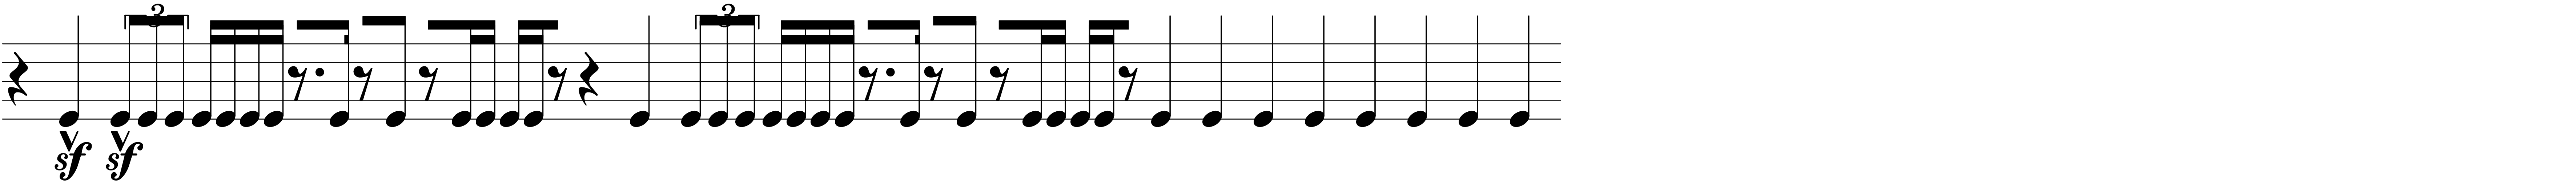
\version "2.20.0"

\paper{
  paper-width = 1200
  paper-height = 100

  top-margin = 0
  bottom-margin = 0
  left-margin = 1
  right-margin = 1
  
  system-system-spacing =
  #'((basic-distance . 15)  %this controls space between lines default = 12
      (minimum-distance . 8)
      (padding . 1)
      (stretchability . 60)) 

}

\book {

  \header {
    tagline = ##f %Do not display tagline
  }

  \score {

    <<

      \override Score.BarNumber.break-visibility = ##(#f #f #f) %The order of the three values is end of line visible, middle of line visible, beginning of line visible.

      \new Staff \with {
        \omit TimeSignature
        \omit BarLine
        \omit Clef
        \omit KeySignature
        \override StaffSymbol.thickness = #1 %thickness of stafflines, ledger lines, and stems
        % \accidentalStyle dodecaphonic  modern modern-cautionary neo-modern default http://lilypond.org/doc/v2.18/Documentation/notation/displaying-pitches#automatic-accidentals
      }

      {
        \time 8/4
        \override TupletBracket.bracket-visibility = ##t
        \override TupletNumber.visibility = ##f
        %\once \override TupletNumber #'text = "7:4"
        %\set tupletFullLength = ##t %http://lilypond.org/doc/v2.19/Documentation/snippets/rhythms
        
        \override NoteHead.font-size = #-2
        \override DynamicText.font-size = #-2
        
       % \override Stem.details.beamed-lengths = #'(7)
        %\override Stem.details.lengths = #'(7)
        
        
        \override Stem.details.beamed-lengths = #'(5.5)
        \override Stem.details.lengths = #'(5.5)
        \override Stem.details.lengths = #'(5.5)
        
        % \override NoteColumn.accent-skip = ##t
        
        \override Accidental.font-size = -4 
       % \stopStaff
        r4    e'4-^\sf    \tuplet 3/2 {e'8-^\sf e' e'}   e'16 e'e'e'   r8. [e'16]   r8 [e'8]   r8 [e'16 e']     e'16 [e' r8]
        r4    e'4    \tuplet 3/2 {e'8 e' e'}   e'16 e'e'e'   r8. [e'16]   r8 [e'8]   r8 [e'16 e']     e'16 [e' r8]    
        e'4 e'e'e'e'e'e'e'
        
        % Notes Only, No Staff
        %     \stopStaff
        %         \override NoteHead.transparent = ##t
        %         \override NoteHead.no-ledgers = ##t 
        %         \override Script.transparent = ##t
        %         \override Stem.transparent = ##t  
        %         \override TupletBracket.bracket-visibility = ##f
        %         \override TupletNumber.transparent = ##t
        %         \override Staff.Clef.transparent =##t
        %         \override Staff.BarLine.transparent =##t

        % To Restart Staff After Stopping Staff
        %    \startStaff
        %         \override NoteHead.transparent = ##f
        %         \override NoteHead.no-ledgers = ##f
        %         \override Script.transparent = #f
        %         \override Stem.transparent = ##f
        %         \override TupletBracket.bracket-visibility = ##t
        %         \override TupletNumber.transparent = ##f
        %         \override Staff.Clef.transparent =##f
        %         \override Staff.BarLine.transparent =##f
        
        % Repeats        
        %       \repeat volta 2{
        %          a4 a a a    a a a a    a a a a    a a a a
        %         }         
        
        %https://lilypond.org/doc/v2.20/Documentation/notation/list-of-articulations
        
        
        
      
        
        %           e'4 %quarter
        %           fis'4 %quarter sharp
        %           e'4 %quarter 1 ledger on
        %           cis'4 %quarter sharp 1 ledger on
        %           
        %           a4 %quarter 2 ledger on
        %           g4 %quarter 2 ledger below
        %           gis4 %quarter sharp 2 ledger below 
        %           r4 %rest
        %           
        %           r8 [e'8]%8thR-8th
        %           r8 [fis'8] %8thR-8th sharp
        %           r8 [e'8] %8thR-8th 1 ledger on
        %           r8 [cis'8] %8thR-8th sharp 1 ledger on
        %           
        %           r8 [a8] %8thR-8th 2 ledger on
        %           r8 [g8] %8thR-8th 2 ledger below
        %           r8 [gis8] %8thR-8th sharp 2 ledger below
        %           r8 [e'16 e']% 8thR-16th-16th

        % 
        %           r8 [fis'16 fis']% 8thR-16th-16th sharp
        %           r8 [e'16 e']% 8thR-16th-16th 1 ledger on
        %           r8 [cis'16 cis']% 8thR-16th-16th sharp 1 ledger on
        %           r8 [a16 a]% 8thR-16th-16th 2 ledgers on
        % 
        %           r8 [g16 g]% 8thR-16th-16th 2 ledgers below
        %           r8 [gis16 gis]% 8thR-16th-16th sharp 2 ledgers below
        %           e'16 [e' r8] % 16th-16th-8thR
        %           fis'16 [fis' r8] % 16th-16th-8thR sharp
        % 
        %           e'16 [e' r8] % 16th-16th-8thR 1 ledger on
        %           cis'16 [cis' r8] % 16th-16th-8thR sharp 1 ledger on
        %           a16 [a r8] % 16th-16th-8thR 2 ledgers on
        %           g16 [g r8] % 16th-16th-8thR 2 ledgers below
        % 
        %           gis16 [gis] r8 % 16th-16th-8thR sharp 2 ledgers below
        %           r8. [e'16]  % Dt8thR-16th
        %           r8. [fis'16]  % Dt8thR-16th sharp
        %           r8. [e'16]  % Dt8thR-16th 1 ledger on
        %           
        % 
        %           r8. [cis'16]  % Dt8thR-16th sharp 1 ledger on
        %           r8. [a16]  % Dt8thR-16th sharp 2 ledgers on
        %           r8. [g16]  % Dt8thR-16th  2 ledgers below
        %           r8. [gis16]  % Dt8thR-16th sharp 2 ledgers below
        %           
        %           \tuplet 3/2 {e'8 e'e'} % Triplet
        %           \tuplet 3/2 {fis'8 fis'fis'} % Triplet sharp
        %           \tuplet 3/2 {e'8 e'e'} % Triplet 1 ledger on
        %           \tuplet 3/2 {cis'8 cis'cis'} % Triplet sharp 1 ledger on
        %           
        %           \tuplet 3/2 {a8 a a} % Triplet 2 ledgers on
        %           \tuplet 3/2 {g8 g g} % Triplet 2 ledgers below
        %           \tuplet 3/2 {gis8 gis gis} % Triplet sharp 2 ledgers below
        %           e'16 e'e'e' % Quadruplet
        %           
        %           fis'16 fis' fis' fis' % Quadruplet sharp
        %           e'16 e' e' e' % Quadruplet 1 ledger on
        %           cis'16 cis' cis' cis' % Quadruplet sharp 1 ledger on
        %           a16 a a a % Quadruplet  2 ledgers on
        %           
        
        %    g16 g g g % Quadruplet 2 ledgers below
        %           gis16 gis gis gis % Quadruplet sharp 2 ledgers below
        %            \tuplet 5/4 {e'16 e' e' e' e'} % Quintuplet
        %            \tuplet 5/4 {fis'16 fis' fis' fis' fis'} % Quintuplet sharp
        %          
        %            \tuplet 5/4 {e'16 e' e' e' e'} % Quintuplet 1 ledger on
        %            \tuplet 5/4 {cis'16 cis' cis' cis' cis'} % Quintuplet sharp 1 ledger on
        %            \tuplet 5/4 {a16 a a a a} % Quintuplet 2 ledgers on
        %            \tuplet 5/4 {g16 g g g g} % Quintuplet 2 ledgers below
        %            
        %            \tuplet 5/4 {gis16 gis gis gis gis} % Quintuplet sharp 2 ledgers below
        %            e'4e'e'e' e'e'e'
        
        %  e'16e'e'e'  
        %           e'4        
        %           \tuplet 5/4 {e'''16\hide-> e'''e'''e'''e'''}       
        %           \tuplet 5/4 {f16\hide-> f f f f} 
        %           
        %           e'4  
        %           e'4 
        %           \tuplet 5/4 {    f16\hide-> f f f f }            
        %           \tuplet 5/4 {e'''16\hide-> e'''e'''e'''e'''}  
        
        
        
        
        
        
        
        
      }

    >>

    \layout{
      \context {
        \Score
        %proportionalNotationDuration = #(ly:make-moment 1/20) %smallest space quintuplet or 5*4
        proportionalNotationDuration = #(ly:make-moment 1/16) %smallest space quintuplet or 5*4

        %proportionalNotationDuration = #(ly:make-moment 1/28)
        %proportionalNotationDuration = #(ly:make-moment 1/8)
        %\override SpacingSpanner.uniform-stretching = ##t
        %  \override SpacingSpanner.strict-note-spacing = ##t
        %  \override SpacingSpanner.strict-grace-spacing = ##t
        \override Beam.breakable = ##t
        \override Glissando.breakable = ##t
        \override TextSpanner.breakable = ##t
        % \override NoteHead.no-ledgers = ##t 
      }

      indent = 0
      %line-width = 1000
      line-width = 1000
      #(layout-set-staff-size 100) %staff height
      % \hide Stem
      %\hide NoteHead
      % \hide LedgerLineSpanner
      % \hide TupletNumber 
    }

    \midi{}

  }
}

